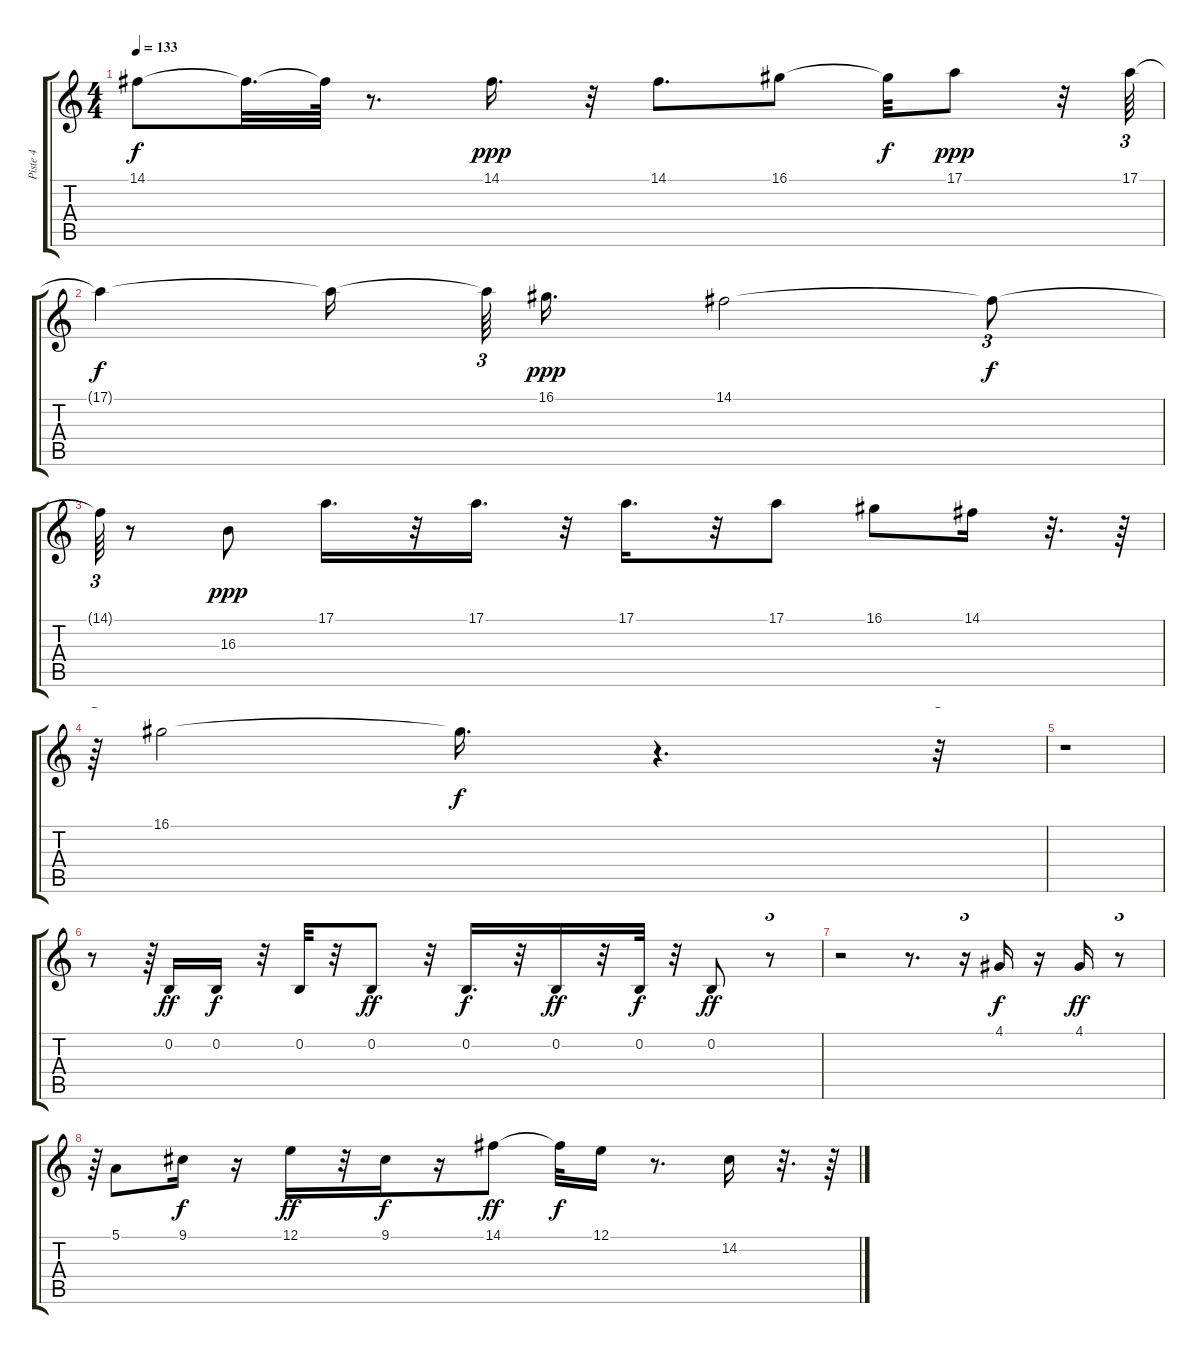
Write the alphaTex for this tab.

\track ("Piste 4" "Piste 4") {instrument lead3calliope}
\staff {score tabs}
\tuning (E4 B3 G3 D3 A2 E2) {hide}
\ts (4 4)
\tempo 133
\clef g2
\ks c
14.1{t}.8{dy f} 14.1{t}.32{d} 14.1{t}.64 r.8{d} 14.1.16{d dy ppp} r.32 14.1.8{d} 16.1.8 16.1{t}.32{dy f} 17.1.8{dy ppp} r.32 17.1.64{tu (3 2)} |
17.1{t}.4{dy f} 17.1{t}.16 17.1{t}.64{tu (3 2)} 16.1.16{d dy ppp} 14.1.2 14.1{t}.8{tu (3 2) dy f} |
14.1{t}.64{tu (3 2)} r.8 16.3.8{dy ppp} 17.1.16{d} r.32 17.1.16{d} r.32 17.1.16{d} r.32 17.1.8 16.1.8 14.1.16 r.32{d} r.64 |
r.64{tu (3 2)} 16.1.2 16.1{t}.16{d dy f} r.4{d} r.32{tu (3 2)} |
r.1 |
r.8 r.64{tu (3 2)} 0.2.16{dy ff} 0.2.16{dy f} r.32 0.2.32 r.32 0.2.8{dy ff} r.32 0.2.16{d dy f} r.32 0.2.16{dy ff} r.32 0.2.32{dy f} r.32 0.2.8{dy ff} r.8{tu (3 2)} |
r.2 r.8{d} r.16{tu (3 2)} 4.1.16{dy f} r.16 4.1.16{dy ff} r.8{tu (3 2)} |
r.64{tu (3 2)} 5.1.8 9.1.16{dy f} r.16 12.1.16{dy ff} r.32 9.1.16{dy f} r.16 14.1.8{dy ff} 14.1{t}.32{dy f} 12.1.16 r.8{d} 14.2.16 r.32{d} r.64
